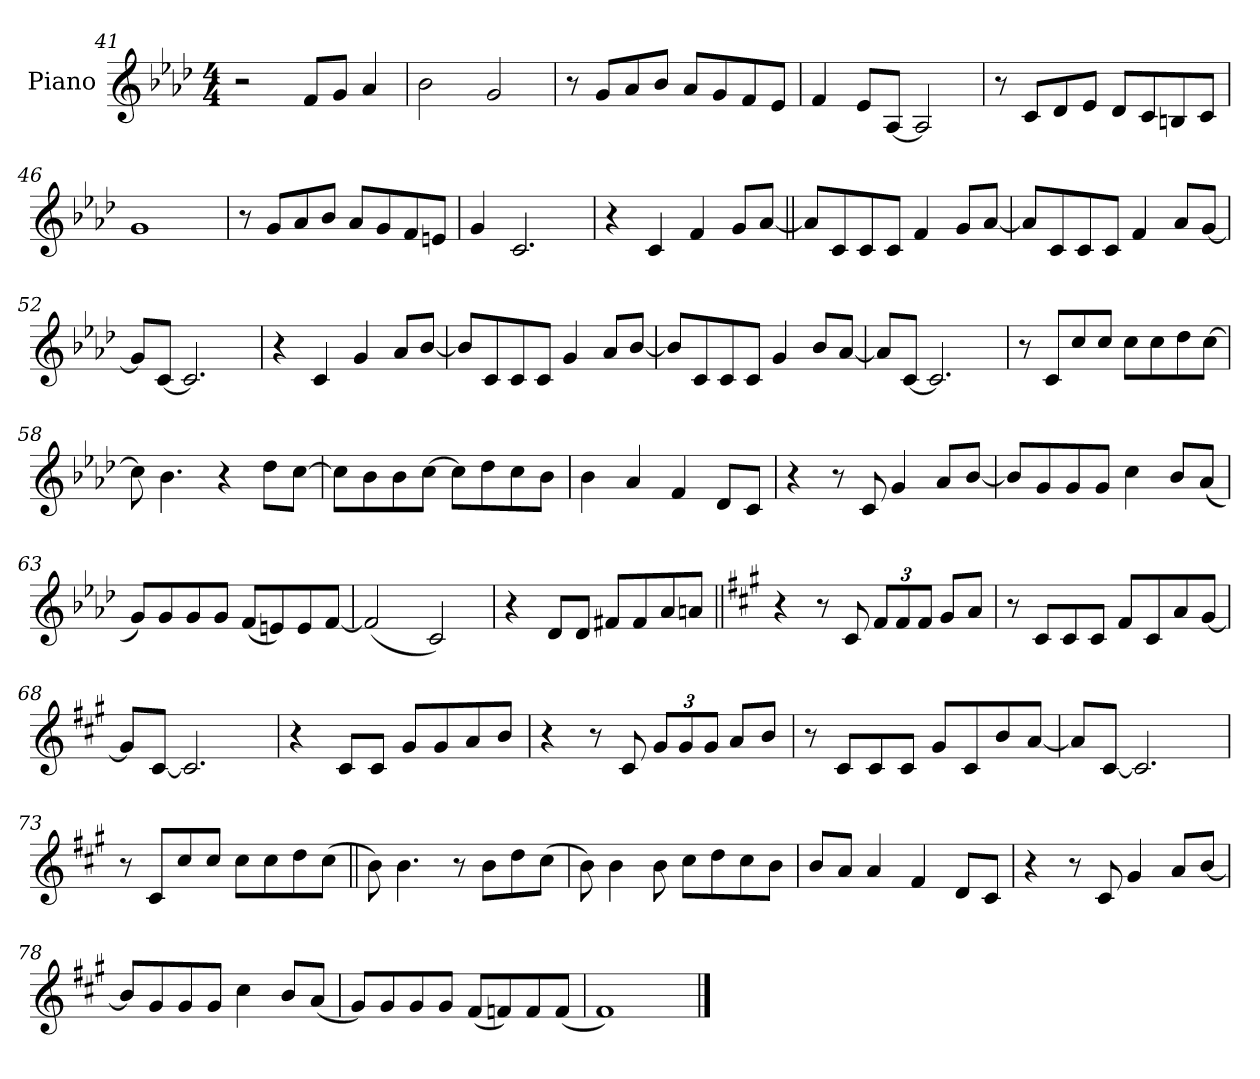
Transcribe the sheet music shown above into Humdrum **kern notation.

**kern
*part1
*staff1
*I"Piano
*I'Pno.
*clefG2
*k[b-e-a-d-]
*M4/4
=41
2r
8fL
8gJ
4a-
=42
2b-
2g
=43
8r
8gL
8a-
8b-J
8a-L
8g
8f
8e-J
=44
4f
8e-L
[8A-J
2A-]
=45
8r
8cL
8d-
8e-J
8d-L
8c
8Bn
8cJ
=46
1g
=47
8r
8gL
8a-
8b-J
8a-L
8g
8f
8enJ
=48
4g
2.c
=49
4r
4c
4f
8gL
[8a-J
=50||
8a-L]
8c
8c
8cJ
4f
8gL
[8a-J
=51
8a-L]
8c
8c
8cJ
4f
8a-L
[8gJ
=52
8gL]
[8cJ
2.c]
=53
4r
4c
4g
8a-L
[8b-J
=54
8b-L]
8c
8c
8cJ
4g
8a-L
[8b-J
=55
8b-L]
8c
8c
8cJ
4g
8b-L
[8a-J
=56
8a-L]
[8cJ
2.c]
=57
8r
8cL
8cc
8ccJ
8ccL
8cc
8dd-
[8ccJ
=58
8cc]
4.b-
4r
8dd-L
[8ccJ
=59
8ccL]
8b-
8b-
[8ccJ
8ccL]
8dd-
8cc
8b-J
=60
4b-
4a-
4f
8d-L
8cJ
=61
4r
8r
8c
4g
8a-L
[8b-J
=62
8b-L]
8g
8g
8gJ
4cc
8b-L
(8a-J
=63
8gL)
8g
8g
8gJ
(8fL
8en)
8e
[8fJ
=64
(2f]
2c)
=65
4r
8d-!L
8d-!J
8f#X!L
8f#!
8a-!
8an!J
=66||
*k[f#c#g#]
4r
8r
8c#!
*Xbrackettup
12f#!L
12f#!
12f#!J
8g#!L
8a!J
=67
8r
8c#!L
8c#!
8c#!J
8f#!L
8c#!
8a!
[8g#!J
=68
8g#!L]
[8c#!J
2.c#!]
=69
4r
8c#!L
8c#!J
8g#!L
8g#!
8a!
8b!J
=70
4r
8r
8c#!
12g#!L
12g#!
12g#!J
8a!L
8b!J
=71
8r
8c#!L
8c#!
8c#!J
8g#!L
8c#!
8b!
[8a!J
=72
8a!L]
[8c#!J
2.c#!]
=73
8r
8c#L
8cc#
8cc#J
8cc#L
8cc#
8dd
(8cc#J
=74||
8b)
4.b
8r
8bL
8dd
(8cc#J
=75
8b)
4b
8b
8cc#L
8dd
8cc#
8bJ
=76
8bL
8aJ
4a
4f#
8dL
8c#J
=77
4r
8r
8c#
4g#
8aL
[8bJ
=78
8bL]
8g#
8g#
8g#J
4cc#
8bL
(8aJ
=79
8g#L)
8g#
8g#
8g#J
(8f#L
8fn)
8f
(8fJ
=80
1f#)
==
*-
